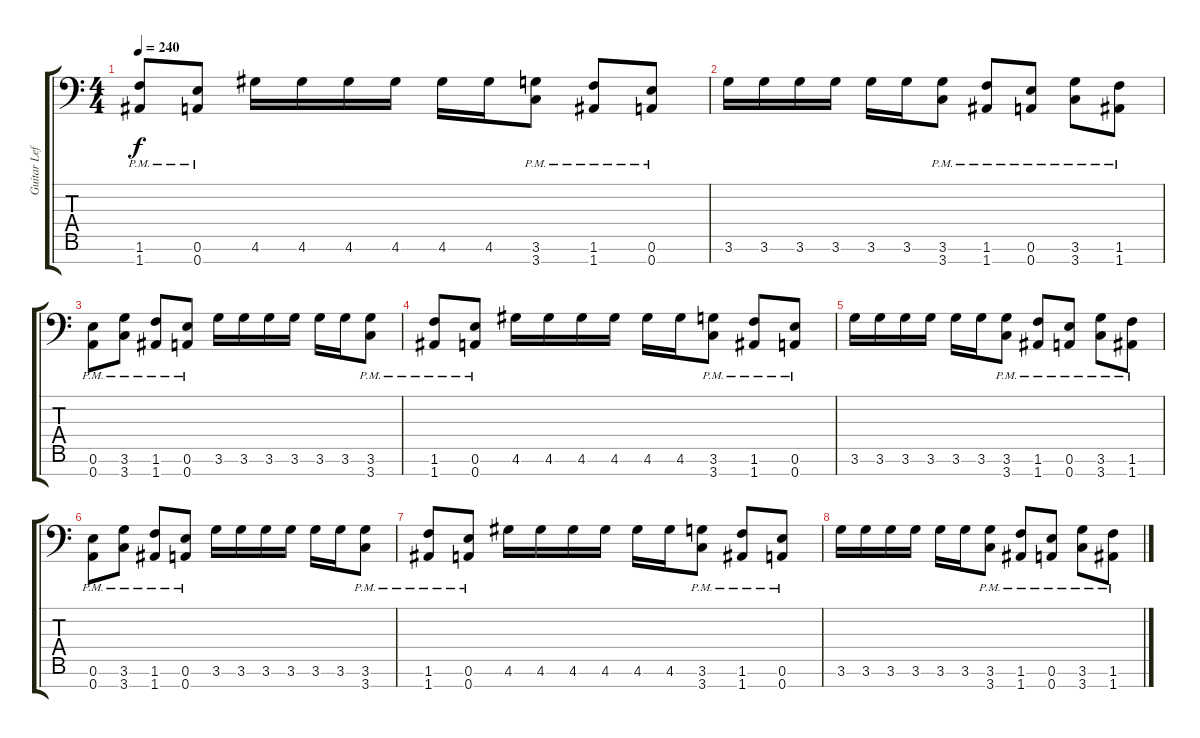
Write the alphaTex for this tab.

\track ("Guitar Left" "Guitar Lef") {instrument distortionguitar}
\staff {score tabs}
\tuning (E4 B3 G3 D3 A2 E2 A1) {hide}
\ts (4 4)
\tempo 240
\clef f4
\ks c
(1.6{pm} 1.7{pm}).8{dy f} (0.6{pm} 0.7{pm}).8 4.6.16 4.6.16 4.6.16 4.6.16 4.6.16 4.6.16 (3.6{pm} 3.7{pm}).8 (1.6{pm} 1.7{pm}).8 (0.6{pm} 0.7{pm}).8 |
3.6.16 3.6.16 3.6.16 3.6.16 3.6.16 3.6.16 (3.6{pm} 3.7{pm}).8 (1.6{pm} 1.7{pm}).8 (0.6{pm} 0.7{pm}).8 (3.6{pm} 3.7{pm}).8 (1.6{pm} 1.7{pm}).8 |
(0.6{pm} 0.7{pm}).8 (3.6{pm} 3.7{pm}).8 (1.6{pm} 1.7{pm}).8 (0.6{pm} 0.7{pm}).8 3.6.16 3.6.16 3.6.16 3.6.16 3.6.16 3.6.16 (3.6{pm} 3.7{pm}).8 |
(1.6{pm} 1.7{pm}).8 (0.6{pm} 0.7{pm}).8 4.6.16 4.6.16 4.6.16 4.6.16 4.6.16 4.6.16 (3.6{pm} 3.7{pm}).8 (1.6{pm} 1.7{pm}).8 (0.6{pm} 0.7{pm}).8 |
3.6.16 3.6.16 3.6.16 3.6.16 3.6.16 3.6.16 (3.6{pm} 3.7{pm}).8 (1.6{pm} 1.7{pm}).8 (0.6{pm} 0.7{pm}).8 (3.6{pm} 3.7{pm}).8 (1.6{pm} 1.7{pm}).8 |
(0.6{pm} 0.7{pm}).8 (3.6{pm} 3.7{pm}).8 (1.6{pm} 1.7{pm}).8 (0.6{pm} 0.7{pm}).8 3.6.16 3.6.16 3.6.16 3.6.16 3.6.16 3.6.16 (3.6{pm} 3.7{pm}).8 |
(1.6{pm} 1.7{pm}).8 (0.6{pm} 0.7{pm}).8 4.6.16 4.6.16 4.6.16 4.6.16 4.6.16 4.6.16 (3.6{pm} 3.7{pm}).8 (1.6{pm} 1.7{pm}).8 (0.6{pm} 0.7{pm}).8 |
3.6.16 3.6.16 3.6.16 3.6.16 3.6.16 3.6.16 (3.6{pm} 3.7{pm}).8 (1.6{pm} 1.7{pm}).8 (0.6{pm} 0.7{pm}).8 (3.6{pm} 3.7{pm}).8 (1.6{pm} 1.7{pm}).8
